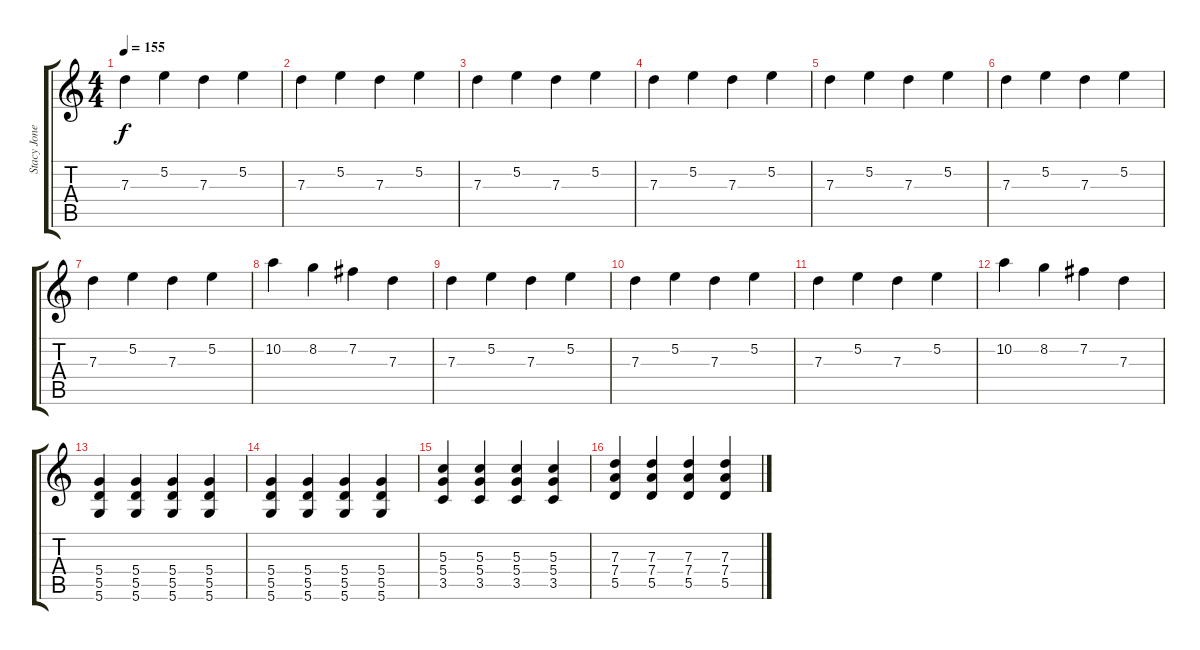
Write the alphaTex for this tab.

\track ("Stacy Jones" "Stacy Jone") {instrument distortionguitar}
\staff {score tabs}
\tuning (E4 B3 G3 D3 A2 D2) {hide}
\ts (4 4)
\tempo 155
\clef g2
\ks c
7.3.4{dy f} 5.2.4 7.3.4 5.2.4 |
7.3.4 5.2.4 7.3.4 5.2.4 |
7.3.4 5.2.4 7.3.4 5.2.4 |
7.3.4 5.2.4 7.3.4 5.2.4 |
7.3.4 5.2.4 7.3.4 5.2.4 |
7.3.4 5.2.4 7.3.4 5.2.4 |
7.3.4 5.2.4 7.3.4 5.2.4 |
10.2.4 8.2.4 7.2.4 7.3.4 |
7.3.4 5.2.4 7.3.4 5.2.4 |
7.3.4 5.2.4 7.3.4 5.2.4 |
7.3.4 5.2.4 7.3.4 5.2.4 |
10.2.4 8.2.4 7.2.4 7.3.4 |
(5.4 5.5 5.6).4 (5.4 5.5 5.6).4 (5.4 5.5 5.6).4 (5.4 5.5 5.6).4 |
(5.4 5.5 5.6).4 (5.4 5.5 5.6).4 (5.4 5.5 5.6).4 (5.4 5.5 5.6).4 |
(5.3 5.4 3.5).4 (5.3 5.4 3.5).4 (5.3 5.4 3.5).4 (5.3 5.4 3.5).4 |
(7.3 7.4 5.5).4 (7.3 7.4 5.5).4 (7.3 7.4 5.5).4 (7.3 7.4 5.5).4
